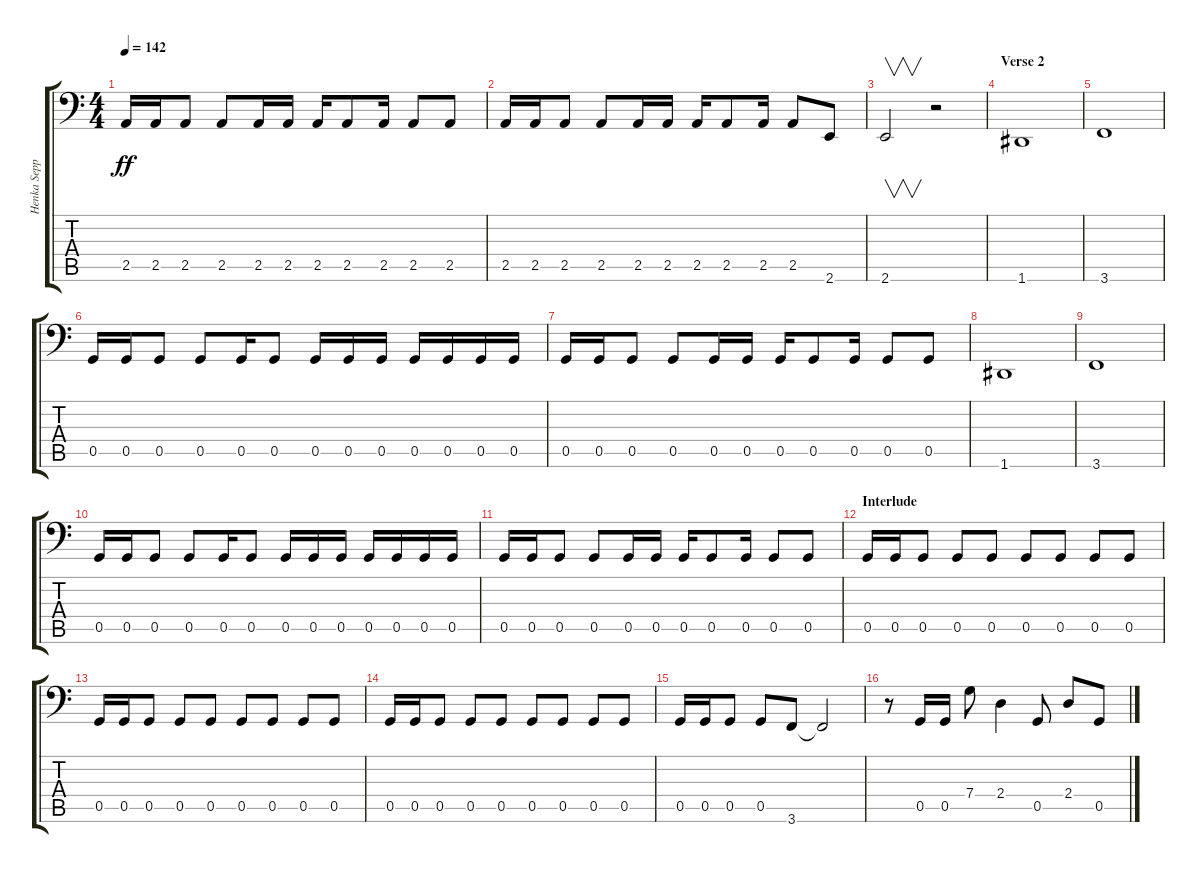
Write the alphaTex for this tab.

\track ("Henka Seppäla" "Henka Sepp") {instrument electricbasspick}
\staff {score tabs}
\tuning (D3 A2 F2 C2 G1 D1) {hide}
\ts (4 4)
\tempo 142
\clef f4
\ks c
2.5.16{dy ff} 2.5.16 2.5.8 2.5.8 2.5.16 2.5.16 2.5.16 2.5.8 2.5.16 2.5.8 2.5.8 |
2.5.16 2.5.16 2.5.8 2.5.8 2.5.16 2.5.16 2.5.16 2.5.8 2.5.16 2.5.8 2.6.8 |
2.6.2{v} r.2 |
\section ("" "Verse 2")
1.6.1 |
3.6.1 |
0.5.16 0.5.16 0.5.8 0.5.8 0.5.16 0.5.8 0.5.16 0.5.16 0.5.16 0.5.16 0.5.16 0.5.16 0.5.16 |
0.5.16 0.5.16 0.5.8 0.5.8 0.5.16 0.5.16 0.5.16 0.5.8 0.5.16 0.5.8 0.5.8 |
1.6.1 |
3.6.1 |
0.5.16 0.5.16 0.5.8 0.5.8 0.5.16 0.5.8 0.5.16 0.5.16 0.5.16 0.5.16 0.5.16 0.5.16 0.5.16 |
0.5.16 0.5.16 0.5.8 0.5.8 0.5.16 0.5.16 0.5.16 0.5.8 0.5.16 0.5.8 0.5.8 |
\section ("" "Interlude")
0.5.16 0.5.16 0.5.8 0.5.8 0.5.8 0.5.8 0.5.8 0.5.8 0.5.8 |
0.5.16 0.5.16 0.5.8 0.5.8 0.5.8 0.5.8 0.5.8 0.5.8 0.5.8 |
0.5.16 0.5.16 0.5.8 0.5.8 0.5.8 0.5.8 0.5.8 0.5.8 0.5.8 |
0.5.16 0.5.16 0.5.8 0.5.8 3.6.8 3.6{t}.2 |
r.8 0.5.16 0.5.16 7.4.8 2.4.4 0.5.8 2.4.8 0.5.8
